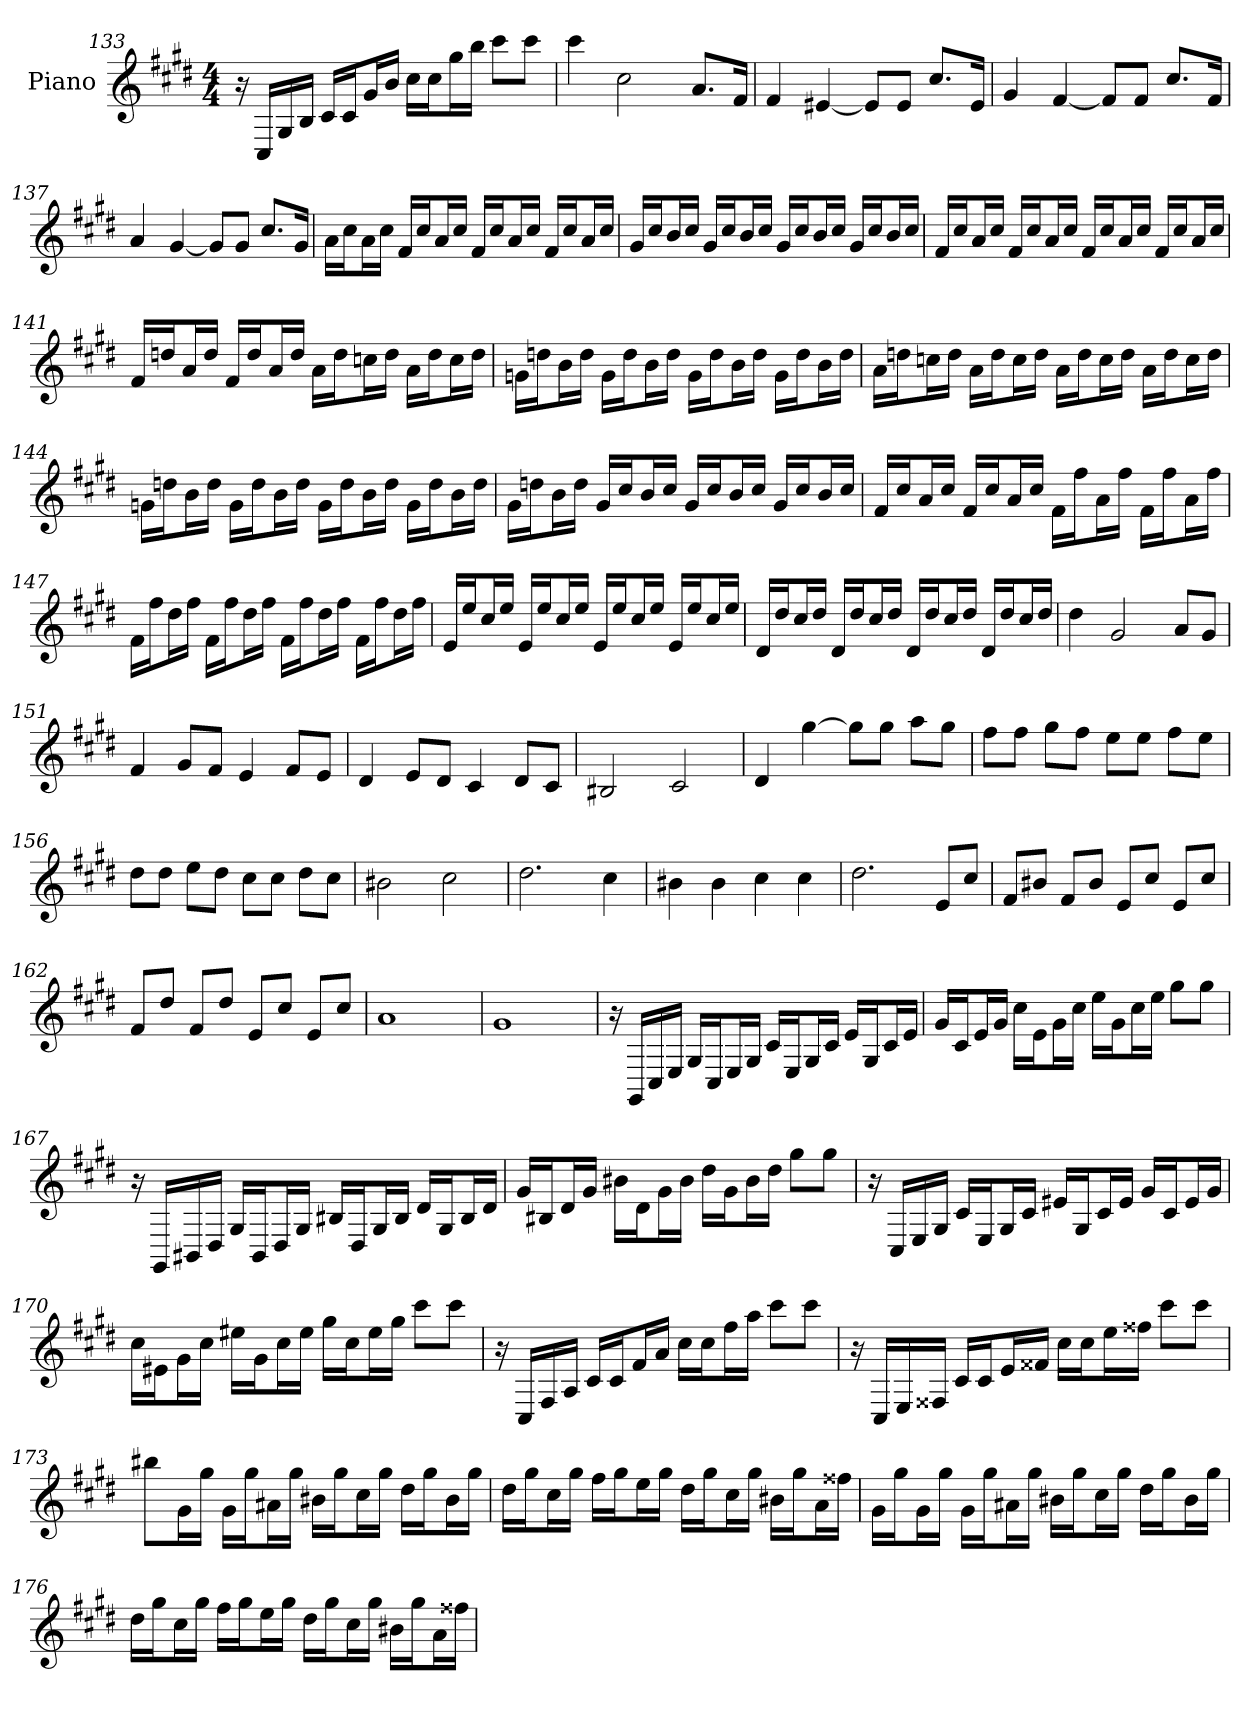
**kern
*part1
*staff1
*I"Piano
*I'Pno
*clefG2
*k[f#c#g#d#]
*c#:
*M4/4
=133
16r
16C#/LL
16G#/
16B/JJ
16c#/LL
16c#/J
16g#/L
16b/JJ
16cc#\LL
16cc#\J
16gg#\L
16bb\JJ
8ccc#\L
8ccc#\J
=134
4ccc#
2cc#
8.a/L
16f#/Jk
=135
4f#
[4e#X
8e#/L]
8e#/J
8.cc#/L
16e#/Jk
=136
4g#
[4f#
8f#/L]
8f#/J
8.cc#/L
16f#/Jk
=137
4a
[4g#
8g#/L]
8g#/J
8.cc#/L
16g#/Jk
=138
16a\LL
16cc#\J
16a\L
16cc#\JJ
16f#/LL
16cc#/J
16a/L
16cc#/JJ
16f#/LL
16cc#/J
16a/L
16cc#/JJ
16f#/LL
16cc#/J
16a/L
16cc#/JJ
=139
16g#/LL
16cc#/J
16b/L
16cc#/JJ
16g#/LL
16cc#/J
16b/L
16cc#/JJ
16g#/LL
16cc#/J
16b/L
16cc#/JJ
16g#/LL
16cc#/J
16b/L
16cc#/JJ
=140
16f#/LL
16cc#/J
16a/L
16cc#/JJ
16f#/LL
16cc#/J
16a/L
16cc#/JJ
16f#/LL
16cc#/J
16a/L
16cc#/JJ
16f#/LL
16cc#/J
16a/L
16cc#/JJ
=141
16f#/LL
16ddn/J
16a/L
16dd/JJ
16f#/LL
16dd/J
16a/L
16dd/JJ
16a\LL
16dd\J
16ccn\L
16dd\JJ
16a\LL
16dd\J
16cc\L
16dd\JJ
=142
16gn\LL
16ddn\J
16b\L
16dd\JJ
16g\LL
16dd\J
16b\L
16dd\JJ
16g\LL
16dd\J
16b\L
16dd\JJ
16g\LL
16dd\J
16b\L
16dd\JJ
=143
16a\LL
16ddn\J
16ccn\L
16dd\JJ
16a\LL
16dd\J
16cc\L
16dd\JJ
16a\LL
16dd\J
16cc\L
16dd\JJ
16a\LL
16dd\J
16cc\L
16dd\JJ
=144
16gn\LL
16ddn\J
16b\L
16dd\JJ
16g\LL
16dd\J
16b\L
16dd\JJ
16g\LL
16dd\J
16b\L
16dd\JJ
16g\LL
16dd\J
16b\L
16dd\JJ
=145
16g#\LL
16ddn\J
16b\L
16dd\JJ
16g#/LL
16cc#/J
16b/L
16cc#/JJ
16g#/LL
16cc#/J
16b/L
16cc#/JJ
16g#/LL
16cc#/J
16b/L
16cc#/JJ
=146
16f#/LL
16cc#/J
16a/L
16cc#/JJ
16f#/LL
16cc#/J
16a/L
16cc#/JJ
16f#\LL
16ff#\J
16a\L
16ff#\JJ
16f#\LL
16ff#\J
16a\L
16ff#\JJ
=147
16f#\LL
16ff#\J
16dd#\L
16ff#\JJ
16f#\LL
16ff#\J
16dd#\L
16ff#\JJ
16f#\LL
16ff#\J
16dd#\L
16ff#\JJ
16f#\LL
16ff#\J
16dd#\L
16ff#\JJ
=148
16e/LL
16ee/J
16cc#/L
16ee/JJ
16e/LL
16ee/J
16cc#/L
16ee/JJ
16e/LL
16ee/J
16cc#/L
16ee/JJ
16e/LL
16ee/J
16cc#/L
16ee/JJ
=149
16d#/LL
16dd#/J
16cc#/L
16dd#/JJ
16d#/LL
16dd#/J
16cc#/L
16dd#/JJ
16d#/LL
16dd#/J
16cc#/L
16dd#/JJ
16d#/LL
16dd#/J
16cc#/L
16dd#/JJ
=150
4dd#
2g#
8a/L
8g#/J
=151
4f#
8g#/L
8f#/J
4e
8f#/L
8e/J
=152
4d#
8e/L
8d#/J
4c#
8d#/L
8c#/J
=153
2B#X
2c#
=154
4d#
[4gg#
8gg#\L]
8gg#\J
8aa\L
8gg#\J
=155
8ff#\L
8ff#\J
8gg#\L
8ff#\J
8ee\L
8ee\J
8ff#\L
8ee\J
=156
8dd#\L
8dd#\J
8ee\L
8dd#\J
8cc#\L
8cc#\J
8dd#\L
8cc#\J
=157
2b#X
2cc#
=158
2.dd#
4cc#
=159
4b#X
4b#
4cc#
4cc#
=160
2.dd#
8e/L
8cc#/J
=161
8f#/L
8b#X/J
8f#/L
8b#/J
8e/L
8cc#/J
8e/L
8cc#/J
=162
8f#/L
8dd#/J
8f#/L
8dd#/J
8e/L
8cc#/J
8e/L
8cc#/J
=163
1a
=164
1g#
=165
16r
16GG#/LL
16C#/
16E/JJ
16G#/LL
16C#/J
16E/L
16G#/JJ
16c#/LL
16E/J
16G#/L
16c#/JJ
16e/LL
16G#/J
16c#/L
16e/JJ
=166
16g#/LL
16c#/J
16e/L
16g#/JJ
16cc#\LL
16e\J
16g#\L
16cc#\JJ
16ee\LL
16g#\J
16cc#\L
16ee\JJ
8gg#\L
8gg#\J
=167
16r
16GG#/LL
16BB#X/
16D#/JJ
16G#/LL
16BB#/J
16D#/L
16G#/JJ
16B#X/LL
16D#/J
16G#/L
16B#/JJ
16d#/LL
16G#/J
16B#/L
16d#/JJ
=168
16g#/LL
16B#X/J
16d#/L
16g#/JJ
16b#X\LL
16d#\J
16g#\L
16b#\JJ
16dd#\LL
16g#\J
16b#\L
16dd#\JJ
8gg#\L
8gg#\J
=169
16r
16C#/LL
16E/
16G#/JJ
16c#/LL
16E/J
16G#/L
16c#/JJ
16e#X/LL
16G#/J
16c#/L
16e#/JJ
16g#/LL
16c#/J
16e#/L
16g#/JJ
=170
16cc#\LL
16e#X\J
16g#\L
16cc#\JJ
16ee#X\LL
16g#\J
16cc#\L
16ee#\JJ
16gg#\LL
16cc#\J
16ee#\L
16gg#\JJ
8ccc#\L
8ccc#\J
=171
16r
16C#/LL
16F#/
16A/JJ
16c#/LL
16c#/J
16f#/L
16a/JJ
16cc#\LL
16cc#\J
16ff#\L
16aa\JJ
8ccc#\L
8ccc#\J
=172
16r
16C#/LL
16E/
16F##X/JJ
16c#/LL
16c#/J
16e/L
16f##X/JJ
16cc#\LL
16cc#\J
16ee\L
16ff##X\JJ
8ccc#\L
8ccc#\J
=173
8bb#X\L
16g#\L
16gg#\JJ
16g#\LL
16gg#\J
16a#X\L
16gg#\JJ
16b#X\LL
16gg#\J
16cc#\L
16gg#\JJ
16dd#\LL
16gg#\J
16b#\L
16gg#\JJ
=174
16dd#\LL
16gg#\J
16cc#\L
16gg#\JJ
16ff#\LL
16gg#\J
16ee\L
16gg#\JJ
16dd#\LL
16gg#\J
16cc#\L
16gg#\JJ
16b#X\LL
16gg#\J
16a\L
16ff##X\JJ
=175
16g#\LL
16gg#\J
16g#\L
16gg#\JJ
16g#\LL
16gg#\J
16a#X\L
16gg#\JJ
16b#X\LL
16gg#\J
16cc#\L
16gg#\JJ
16dd#\LL
16gg#\J
16b#\L
16gg#\JJ
=176
16dd#\LL
16gg#\J
16cc#\L
16gg#\JJ
16ff#\LL
16gg#\J
16ee\L
16gg#\JJ
16dd#\LL
16gg#\J
16cc#\L
16gg#\JJ
16b#X\LL
16gg#\J
16a\L
16ff##X\JJ
=
*-
